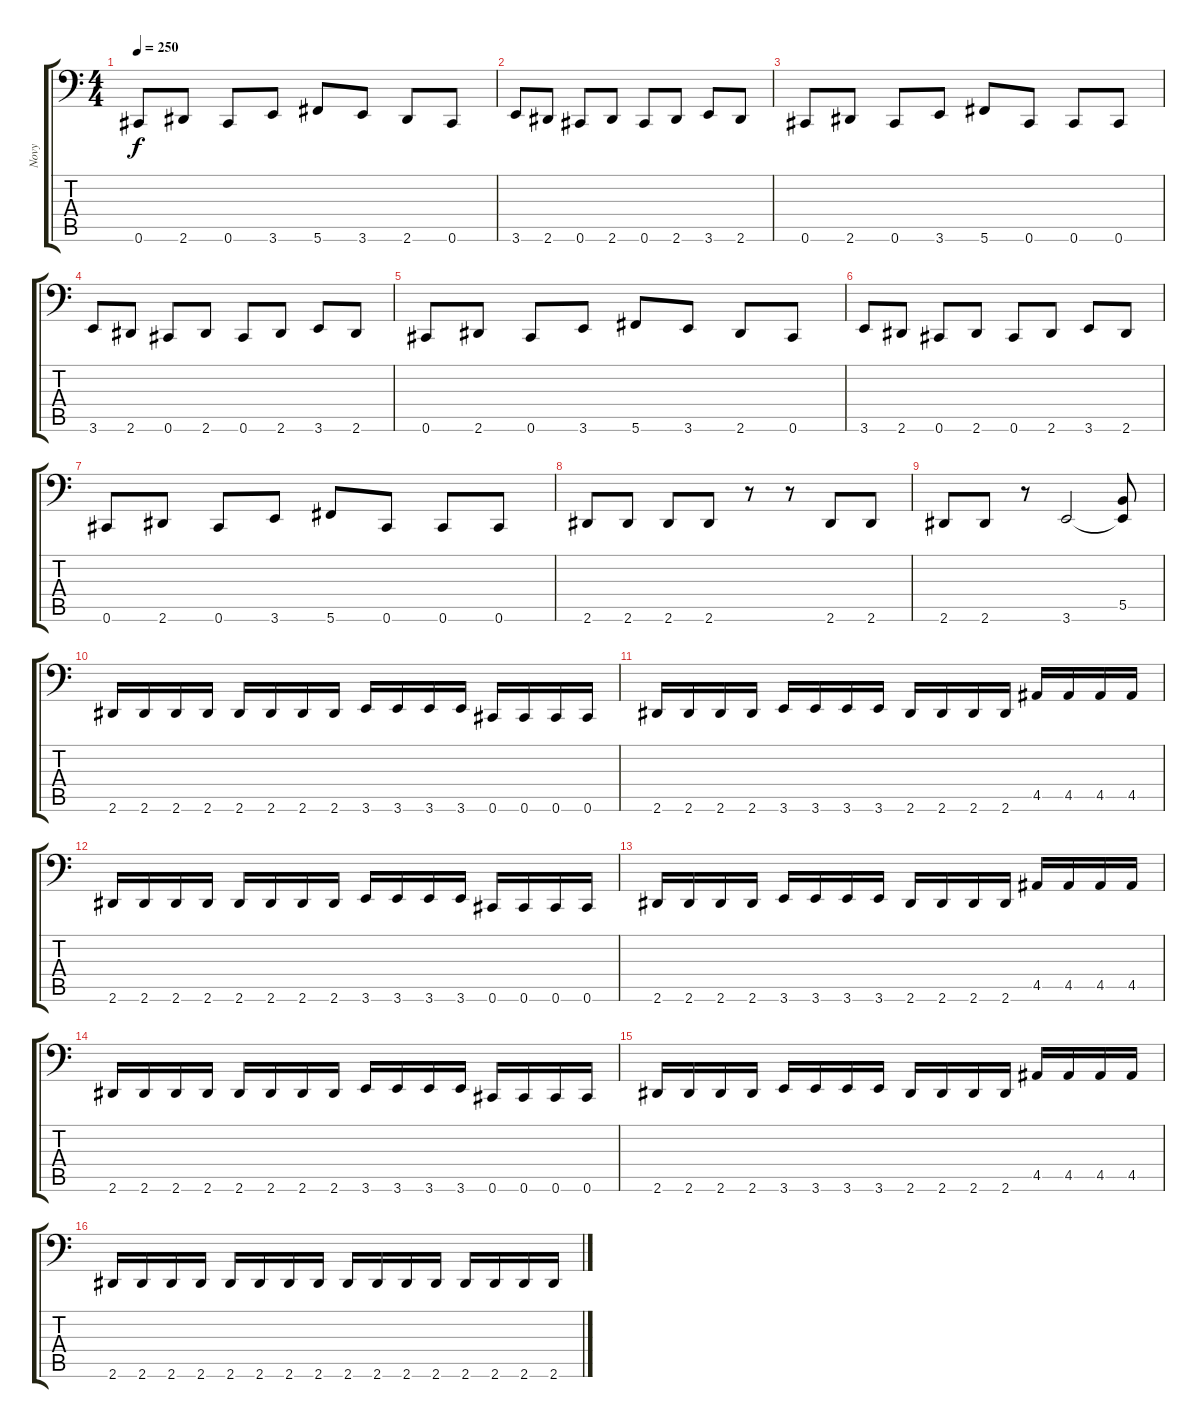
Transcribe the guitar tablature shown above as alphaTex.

\track ("Novy" "Novy") {instrument electricbasspick}
\staff {score tabs}
\tuning (Db3 Ab2 E2 B1 Gb1 Db1) {hide}
\ts (4 4)
\tempo 250
\clef f4
\ks c
0.6.8{dy f} 2.6.8 0.6.8 3.6.8 5.6.8 3.6.8 2.6.8 0.6.8 |
3.6.8 2.6.8 0.6.8 2.6.8 0.6.8 2.6.8 3.6.8 2.6.8 |
0.6.8 2.6.8 0.6.8 3.6.8 5.6.8 0.6.8 0.6.8 0.6.8 |
3.6.8 2.6.8 0.6.8 2.6.8 0.6.8 2.6.8 3.6.8 2.6.8 |
0.6.8 2.6.8 0.6.8 3.6.8 5.6.8 3.6.8 2.6.8 0.6.8 |
3.6.8 2.6.8 0.6.8 2.6.8 0.6.8 2.6.8 3.6.8 2.6.8 |
0.6.8 2.6.8 0.6.8 3.6.8 5.6.8 0.6.8 0.6.8 0.6.8 |
2.6.8 2.6.8 2.6.8 2.6.8 r.8 r.8 2.6.8 2.6.8 |
2.6.8 2.6.8 r.8{volume 0} 3.6.2{volume 13} (5.5 3.6{t}).8 |
2.6.16 2.6.16 2.6.16 2.6.16 2.6.16 2.6.16 2.6.16 2.6.16 3.6.16 3.6.16 3.6.16 3.6.16 0.6.16 0.6.16 0.6.16 0.6.16 |
2.6.16 2.6.16 2.6.16 2.6.16 3.6.16 3.6.16 3.6.16 3.6.16 2.6.16 2.6.16 2.6.16 2.6.16 4.5.16 4.5.16 4.5.16 4.5.16 |
2.6.16 2.6.16 2.6.16 2.6.16 2.6.16 2.6.16 2.6.16 2.6.16 3.6.16 3.6.16 3.6.16 3.6.16 0.6.16 0.6.16 0.6.16 0.6.16 |
2.6.16 2.6.16 2.6.16 2.6.16 3.6.16 3.6.16 3.6.16 3.6.16 2.6.16 2.6.16 2.6.16 2.6.16 4.5.16 4.5.16 4.5.16 4.5.16 |
2.6.16 2.6.16 2.6.16 2.6.16 2.6.16 2.6.16 2.6.16 2.6.16 3.6.16 3.6.16 3.6.16 3.6.16 0.6.16 0.6.16 0.6.16 0.6.16 |
2.6.16 2.6.16 2.6.16 2.6.16 3.6.16 3.6.16 3.6.16 3.6.16 2.6.16 2.6.16 2.6.16 2.6.16 4.5.16 4.5.16 4.5.16 4.5.16 |
2.6.16 2.6.16 2.6.16 2.6.16 2.6.16 2.6.16 2.6.16 2.6.16 2.6.16 2.6.16 2.6.16 2.6.16 2.6.16 2.6.16 2.6.16 2.6.16
